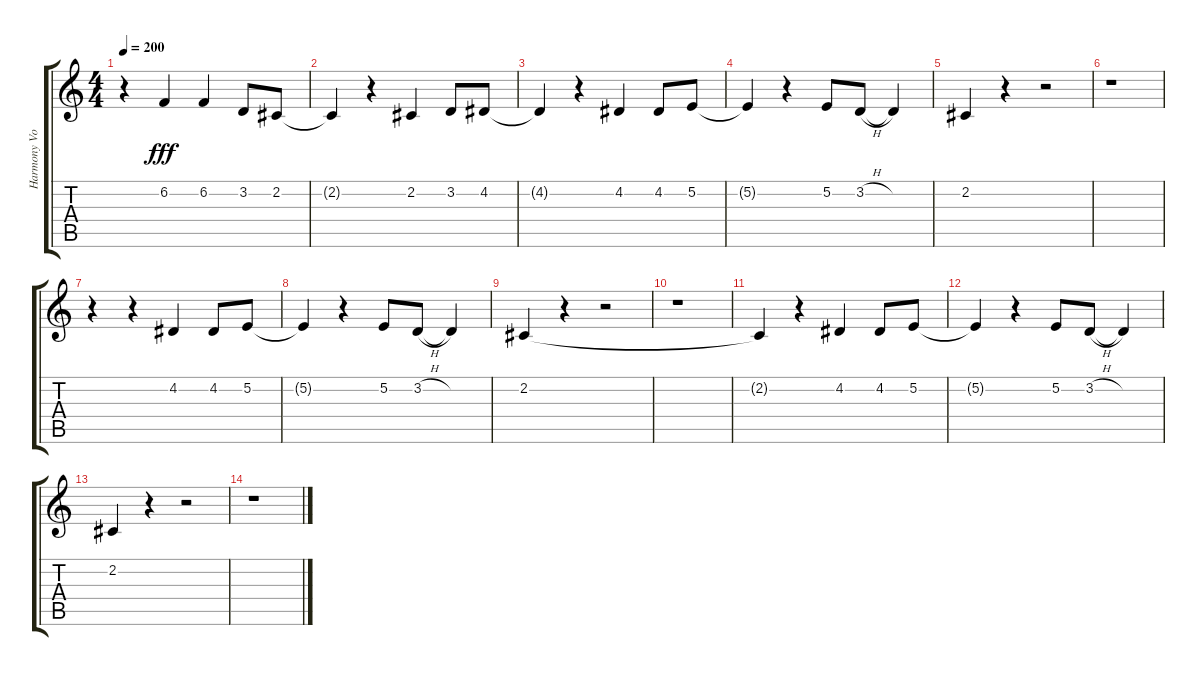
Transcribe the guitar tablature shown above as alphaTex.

\track ("Harmony Vocal" "Harmony Vo") {instrument altosax}
\staff {score tabs}
\tuning (E4 B3 G3 D3 A2 E2) {hide}
\ts (4 4)
\tempo 200
\clef g2
\ks c
r.4{dy fff} 6.2.4 6.2.4 3.2.8 2.2.8 |
2.2{t}.4 r.4 2.2.4 3.2.8 4.2.8 |
4.2{t}.4 r.4 4.2.4 4.2.8 5.2.8 |
5.2{t}.4 r.4 5.2.8 3.2{h}.8 3.2{t}.4 |
2.2.4 r.4 r.2 |
r.1 |
r.4 r.4 4.2.4 4.2.8 5.2.8 |
5.2{t}.4 r.4 5.2.8 3.2{h}.8 3.2{t}.4 |
2.2.4 r.4 r.2 |
r.1 |
2.2{t}.4 r.4 4.2.4 4.2.8 5.2.8 |
5.2{t}.4 r.4 5.2.8 3.2{h}.8 3.2{t}.4 |
2.2.4 r.4 r.2 |
r.1
